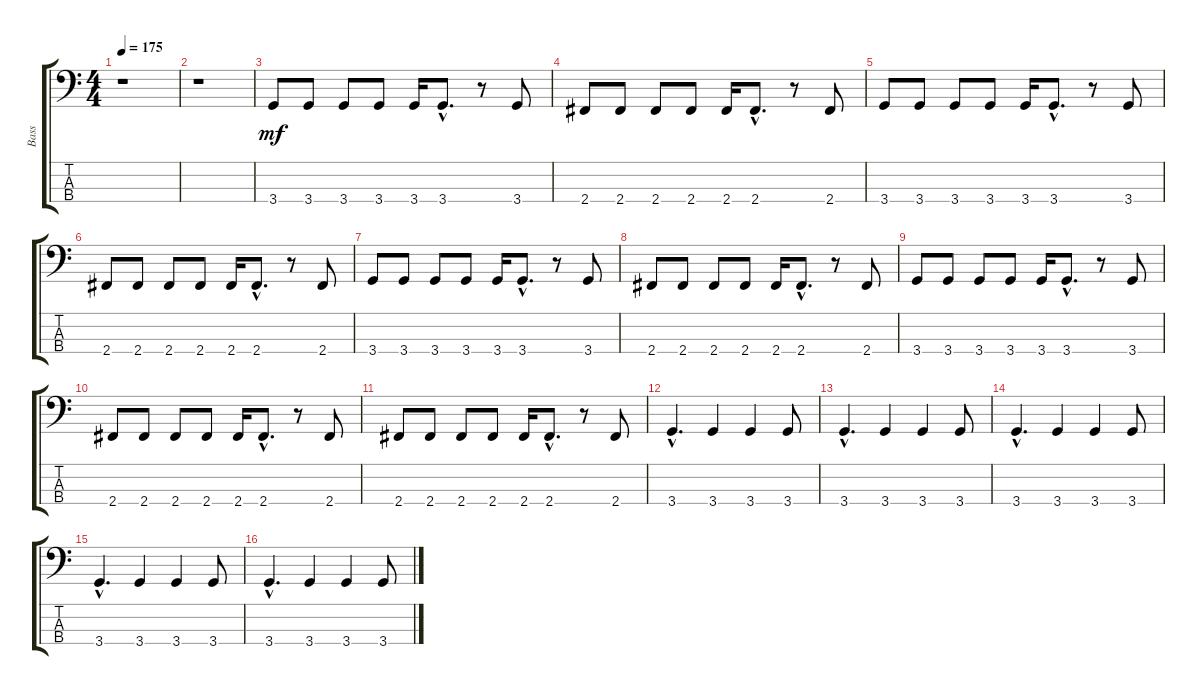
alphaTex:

\track ("Bass" "Bass") {instrument electricbasspick}
\staff {score tabs}
\tuning (G2 D2 A1 E1) {hide}
\ts (4 4)
\tempo 175
\clef f4
\ks c
r.1{dy mf instrument electricbasspick} |
r.1 |
3.4.8 3.4.8 3.4.8 3.4.8 3.4.16 3.4{hac}.8{d} r.8 3.4.8 |
2.4.8 2.4.8 2.4.8 2.4.8 2.4.16 2.4{hac}.8{d} r.8 2.4.8 |
3.4.8 3.4.8 3.4.8 3.4.8 3.4.16 3.4{hac}.8{d} r.8 3.4.8 |
2.4.8 2.4.8 2.4.8 2.4.8 2.4.16 2.4{hac}.8{d} r.8 2.4.8 |
3.4.8 3.4.8 3.4.8 3.4.8 3.4.16 3.4{hac}.8{d} r.8 3.4.8 |
2.4.8 2.4.8 2.4.8 2.4.8 2.4.16 2.4{hac}.8{d} r.8 2.4.8 |
3.4.8 3.4.8 3.4.8 3.4.8 3.4.16 3.4{hac}.8{d} r.8 3.4.8 |
2.4.8 2.4.8 2.4.8 2.4.8 2.4.16 2.4{hac}.8{d} r.8 2.4.8 |
2.4.8 2.4.8 2.4.8 2.4.8 2.4.16 2.4{hac}.8{d} r.8 2.4.8 |
3.4{hac}.4{d} 3.4.4 3.4.4 3.4.8 |
3.4{hac}.4{d} 3.4.4 3.4.4 3.4.8 |
3.4{hac}.4{d} 3.4.4 3.4.4 3.4.8 |
3.4{hac}.4{d} 3.4.4 3.4.4 3.4.8 |
3.4{hac}.4{d} 3.4.4 3.4.4 3.4.8
